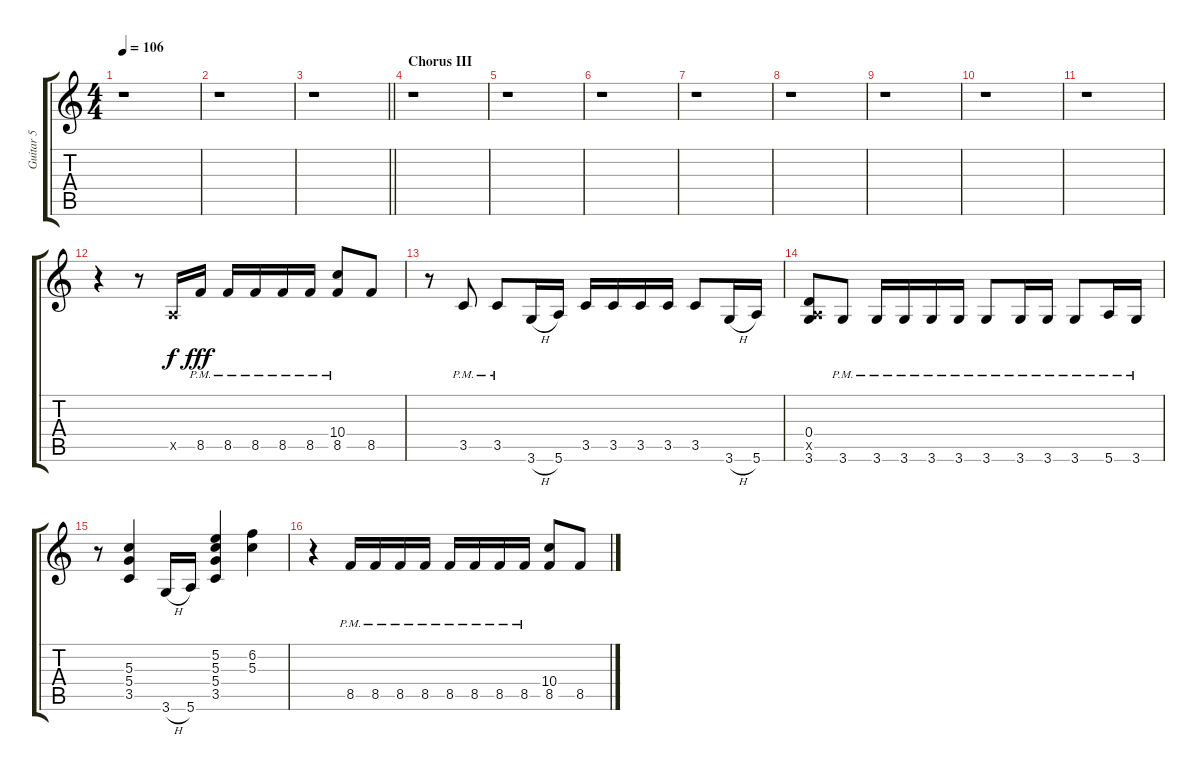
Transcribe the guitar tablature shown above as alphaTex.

\track ("Guitar 5" "Guitar 5") {instrument distortionguitar}
\staff {score tabs}
\tuning (E4 B3 G3 D3 A2 E2) {hide}
\ts (4 4)
\tempo 106
\clef g2
\ks c
r.1{dy fff} |
r.1 |
\barLineRight lightlight
r.1 |
\section ("" "Chorus III")
r.1 |
r.1 |
r.1 |
r.1 |
r.1 |
r.1 |
r.1 |
r.1 |
r.4 r.8 0.5{x}.16{dy f} 8.5{pm}.16{dy fff} 8.5{pm}.16 8.5{pm}.16 8.5{pm}.16 8.5{pm}.16 (10.4{pm} 8.5{pm}).8 8.5.8 |
r.8 3.5{pm}.8 3.5{pm}.8 3.6{h}.16 5.6.16 3.5.16 3.5.16 3.5.16 3.5.16 3.5.8 3.6{h}.16 5.6.16 |
(0.4 0.5{x} 3.6).8 3.6{pm}.8 3.6{pm}.16 3.6{pm}.16 3.6{pm}.16 3.6{pm}.16 3.6{pm}.8 3.6{pm}.16 3.6{pm}.16 3.6{pm}.8 5.6{pm}.16 3.6{pm}.16 |
r.8 (5.3 5.4 3.5).4 3.6{h}.16 5.6.16 (5.2 5.3 5.4 3.5).4 (6.2 5.3).4 |
r.4 8.5{pm}.16 8.5{pm}.16 8.5{pm}.16 8.5{pm}.16 8.5{pm}.16 8.5{pm}.16 8.5{pm}.16 8.5{pm}.16 (10.4 8.5).8 8.5.8
